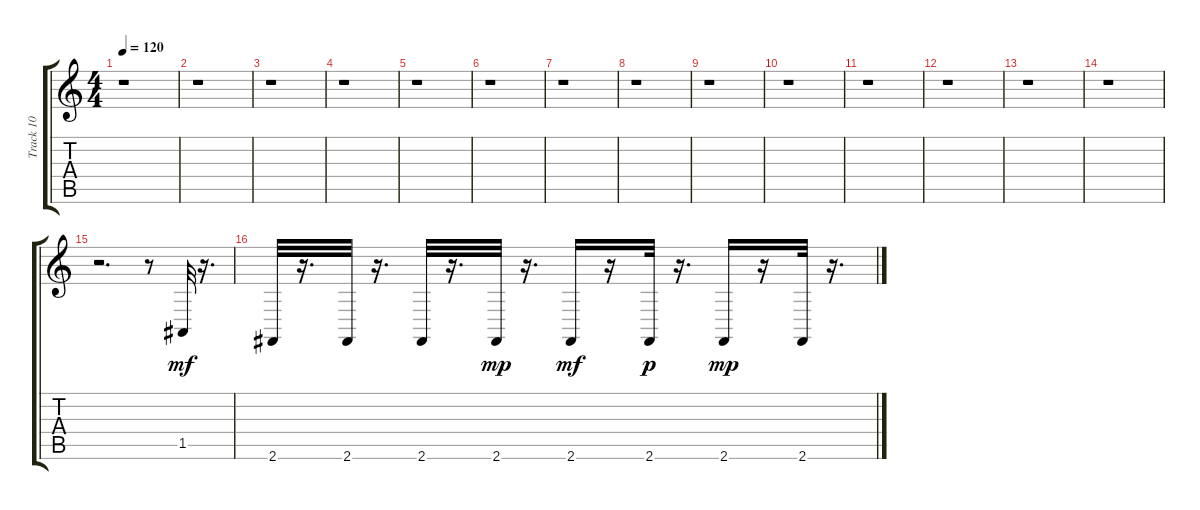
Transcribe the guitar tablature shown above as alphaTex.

\track ("Track 10" "Track 10") {instrument celesta}
\staff {score tabs}
\tuning (E4 B3 G3 D3 A2 E2) {hide}
\ts (4 4)
\tempo 120
\clef g2
\ks c
r.1{dy mf} |
r.1 |
r.1 |
r.1 |
r.1 |
r.1 |
r.1 |
r.1 |
r.1 |
r.1 |
r.1 |
r.1 |
r.1 |
r.1 |
r.2{d} r.8 1.5.32 r.16{d} |
2.6.32 r.16{d} 2.6.32 r.16{d} 2.6.32 r.16{d} 2.6.32{dy mp} r.16{d} 2.6.16{dy mf} r.16 2.6.32{dy p} r.16{d} 2.6.16{dy mp} r.16 2.6.32 r.16{d}
